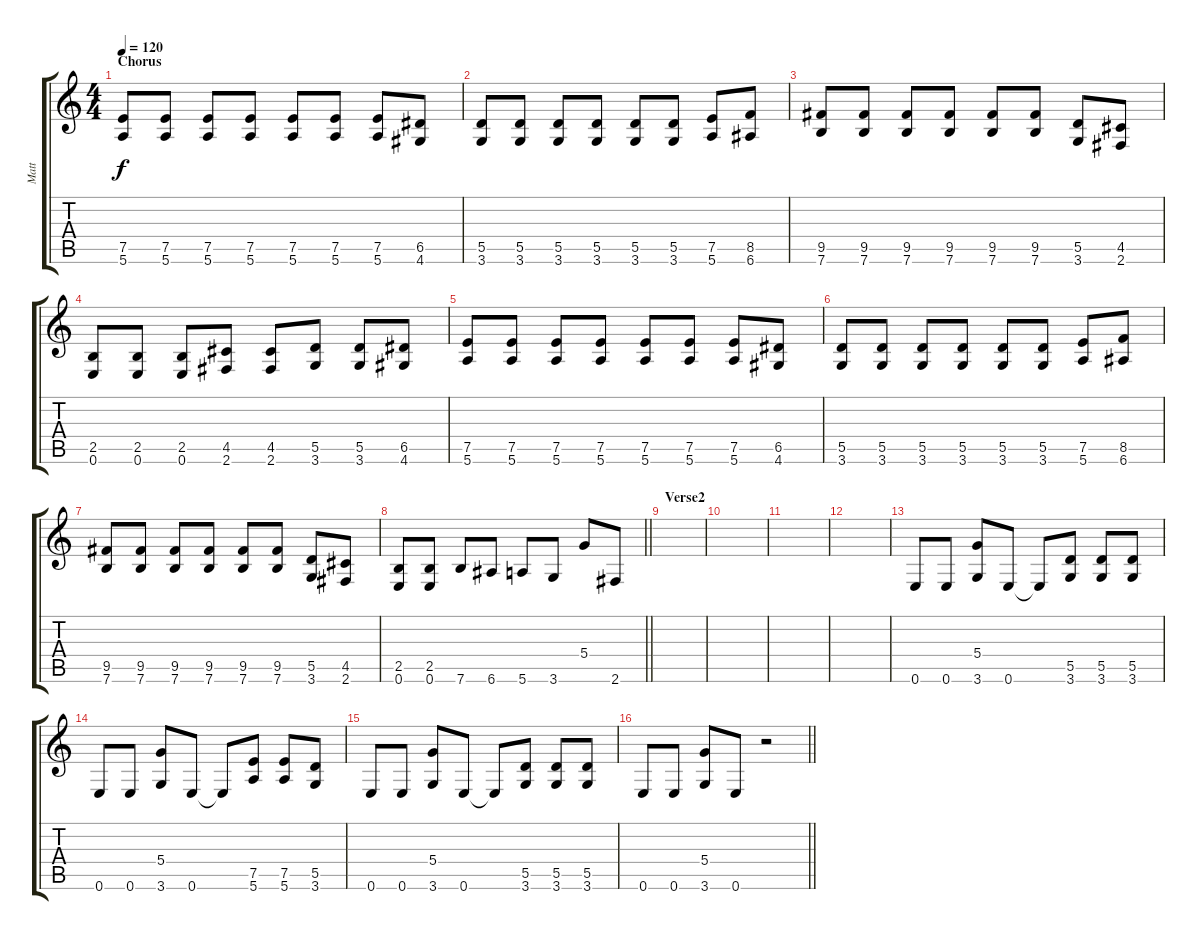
\track ("Matt" "Matt") {instrument distortionguitar}
\staff {score tabs}
\tuning (E4 B3 G3 D3 A2 E2) {hide}
\ts (4 4)
\section ("" "Chorus")
\tempo 120
\clef g2
\ks c
(7.5 5.6).8{dy f} (7.5 5.6).8 (7.5 5.6).8 (7.5 5.6).8 (7.5 5.6).8 (7.5 5.6).8 (7.5 5.6).8 (6.5 4.6).8 |
(5.5 3.6).8 (5.5 3.6).8 (5.5 3.6).8 (5.5 3.6).8 (5.5 3.6).8 (5.5 3.6).8 (7.5 5.6).8 (8.5 6.6).8 |
(9.5 7.6).8 (9.5 7.6).8 (9.5 7.6).8 (9.5 7.6).8 (9.5 7.6).8 (9.5 7.6).8 (5.5 3.6).8 (4.5 2.6).8 |
(2.5 0.6).8 (2.5 0.6).8 (2.5 0.6).8 (4.5 2.6).8 (4.5 2.6).8 (5.5 3.6).8 (5.5 3.6).8 (6.5 4.6).8 |
(7.5 5.6).8 (7.5 5.6).8 (7.5 5.6).8 (7.5 5.6).8 (7.5 5.6).8 (7.5 5.6).8 (7.5 5.6).8 (6.5 4.6).8 |
(5.5 3.6).8 (5.5 3.6).8 (5.5 3.6).8 (5.5 3.6).8 (5.5 3.6).8 (5.5 3.6).8 (7.5 5.6).8 (8.5 6.6).8 |
(9.5 7.6).8 (9.5 7.6).8 (9.5 7.6).8 (9.5 7.6).8 (9.5 7.6).8 (9.5 7.6).8 (5.5 3.6).8 (4.5 2.6).8 |
\barLineRight lightlight
(2.5 0.6).8 (2.5 0.6).8 7.6.8 6.6.8 5.6.8 3.6.8 5.4.8 2.6.8 |
\section ("" "Verse2")
|
|
|
|
0.6.8 0.6.8 (5.4 3.6).8 0.6.8 0.6{t}.8 (5.5 3.6).8 (5.5 3.6).8 (5.5 3.6).8 |
0.6.8 0.6.8 (5.4 3.6).8 0.6.8 0.6{t}.8 (7.5 5.6).8 (7.5 5.6).8 (5.5 3.6).8 |
0.6.8 0.6.8 (5.4 3.6).8 0.6.8 0.6{t}.8 (5.5 3.6).8 (5.5 3.6).8 (5.5 3.6).8 |
\barLineRight lightlight
0.6.8 0.6.8 (5.4 3.6).8 0.6.8 r.2
